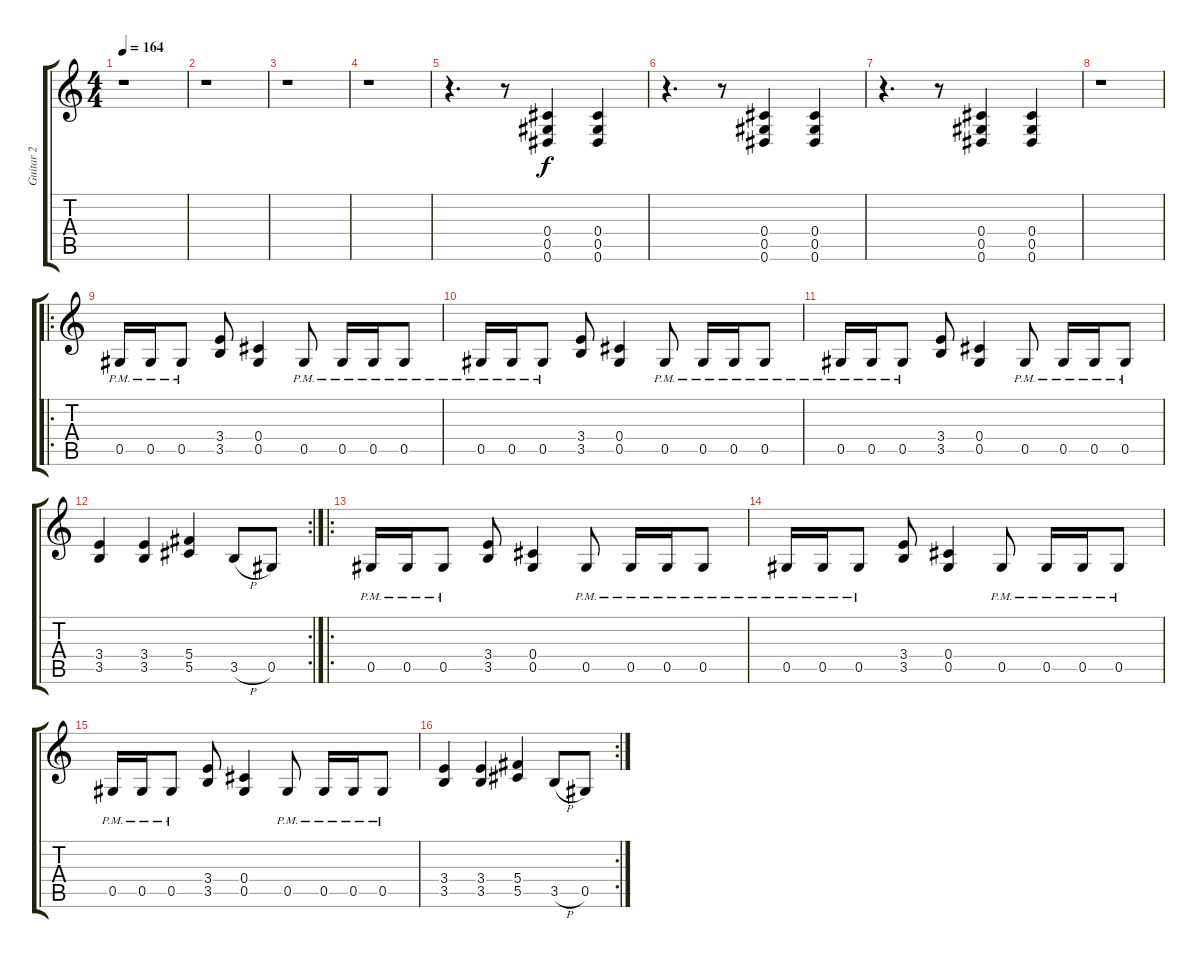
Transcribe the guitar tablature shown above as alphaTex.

\track ("Guitar 2" "Guitar 2") {instrument distortionguitar}
\staff {score tabs}
\tuning (Eb4 Bb3 Gb3 Db3 Ab2 Eb2) {hide}
\ts (4 4)
\tempo 164
\clef g2
\ks c
r.1{dy f} |
r.1 |
r.1 |
r.1 |
r.4{d} r.8 (0.4 0.5 0.6).4 (0.4 0.5 0.6).4 |
r.4{d} r.8 (0.4 0.5 0.6).4 (0.4 0.5 0.6).4 |
r.4{d} r.8 (0.4 0.5 0.6).4 (0.4 0.5 0.6).4 |
r.1 |
\ro
0.5{pm}.16 0.5{pm}.16 0.5{pm}.8 (3.4 3.5).8 (0.4 0.5).4 0.5{pm}.8 0.5{pm}.16 0.5{pm}.16 0.5{pm}.8 |
0.5{pm}.16 0.5{pm}.16 0.5{pm}.8 (3.4 3.5).8 (0.4 0.5).4 0.5{pm}.8 0.5{pm}.16 0.5{pm}.16 0.5{pm}.8 |
0.5{pm}.16 0.5{pm}.16 0.5{pm}.8 (3.4 3.5).8 (0.4 0.5).4 0.5{pm}.8 0.5{pm}.16 0.5{pm}.16 0.5{pm}.8 |
\rc 2
(3.4 3.5).4 (3.4 3.5).4 (5.4 5.5).4 3.5{h}.8 0.5.8 |
\ro
0.5{pm}.16 0.5{pm}.16 0.5{pm}.8 (3.4 3.5).8 (0.4 0.5).4 0.5{pm}.8 0.5{pm}.16 0.5{pm}.16 0.5{pm}.8 |
0.5{pm}.16 0.5{pm}.16 0.5{pm}.8 (3.4 3.5).8 (0.4 0.5).4 0.5{pm}.8 0.5{pm}.16 0.5{pm}.16 0.5{pm}.8 |
0.5{pm}.16 0.5{pm}.16 0.5{pm}.8 (3.4 3.5).8 (0.4 0.5).4 0.5{pm}.8 0.5{pm}.16 0.5{pm}.16 0.5{pm}.8 |
\rc 2
(3.4 3.5).4 (3.4 3.5).4 (5.4 5.5).4 3.5{h}.8 0.5.8
